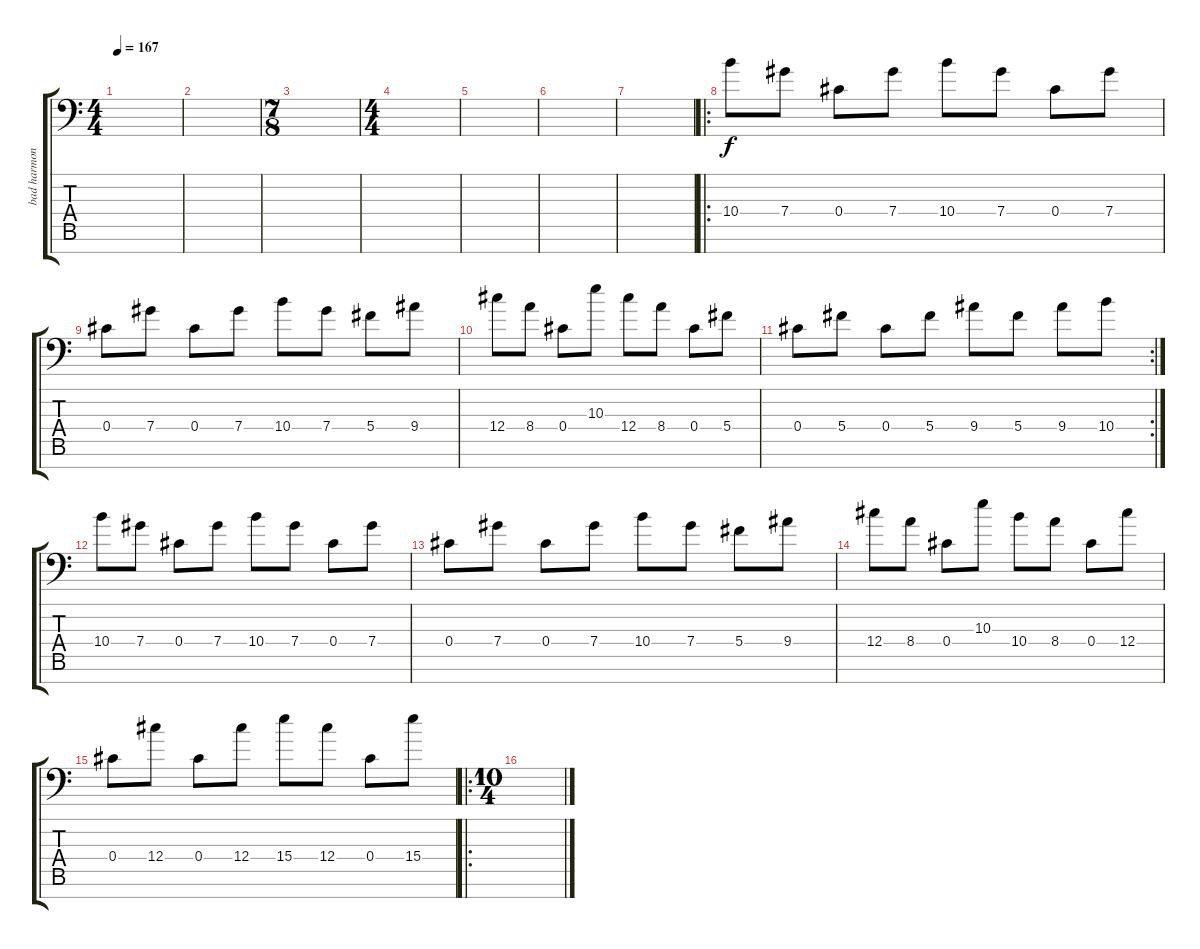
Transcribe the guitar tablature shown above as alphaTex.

\track ("bad harmony" "bad harmon") {instrument distortionguitar}
\staff {score tabs}
\tuning (Eb4 Bb3 Gb3 Db3 Ab2 Eb2 Ab1) {hide}
\ts (4 4)
\tempo 167
\clef f4
\ks c
|
|
\ts (7 8)
|
\ts (4 4)
|
|
|
|
\ro
10.4.8 7.4.8 0.4.8 7.4.8 10.4.8 7.4.8 0.4.8 7.4.8 |
0.4.8 7.4.8 0.4.8 7.4.8 10.4.8 7.4.8 5.4.8 9.4.8 |
12.4.8 8.4.8 0.4.8 10.3.8 12.4.8 8.4.8 0.4.8 5.4.8 |
\rc 2
0.4.8 5.4.8 0.4.8 5.4.8 9.4.8 5.4.8 9.4.8 10.4.8 |
10.4.8 7.4.8 0.4.8 7.4.8 10.4.8 7.4.8 0.4.8 7.4.8 |
0.4.8 7.4.8 0.4.8 7.4.8 10.4.8 7.4.8 5.4.8 9.4.8 |
12.4.8 8.4.8 0.4.8 10.3.8 10.4.8 8.4.8 0.4.8 12.4.8 |
0.4.8 12.4.8 0.4.8 12.4.8 15.4.8 12.4.8 0.4.8 15.4.8 |
\ro
\ts (10 4)
